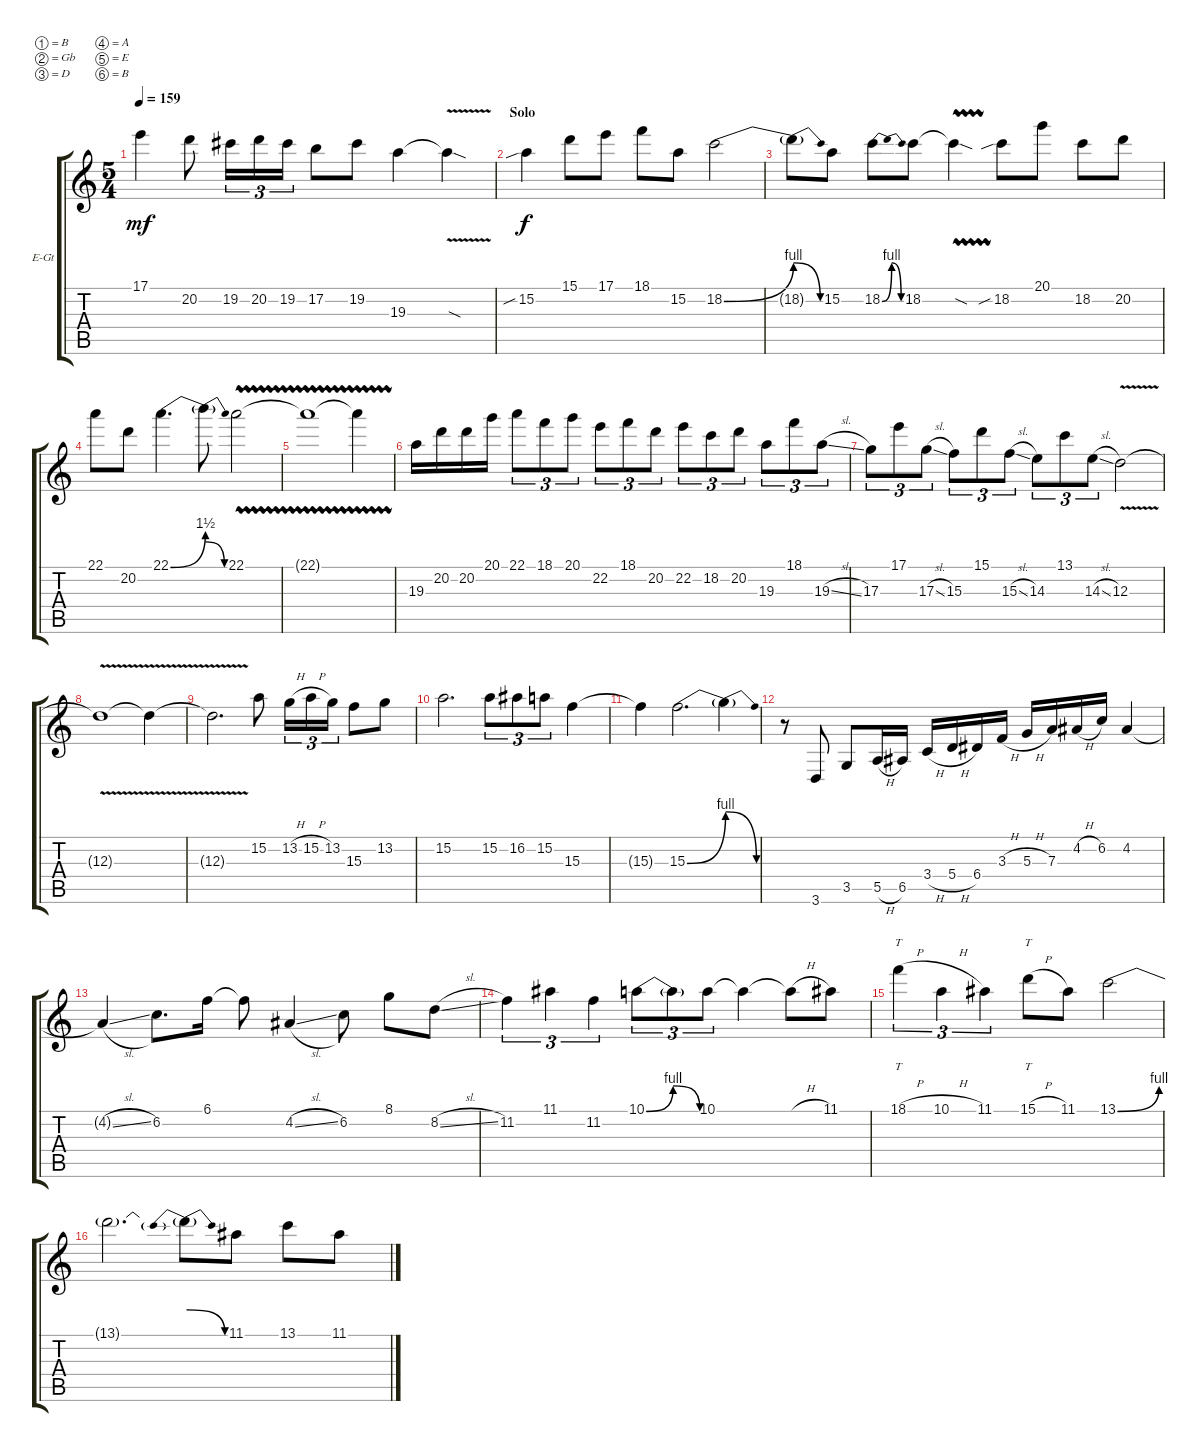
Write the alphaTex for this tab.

\bracketExtendMode groupsimilarinstruments
\firstSystemTrackNameOrientation horizontal
\otherSystemsTrackNameOrientation horizontal
\track ("Lead Guitar 1" "E-Gt") {instrument overdrivenguitar}
\staff {score tabs}
\tuning (B3 Gb3 D3 A2 E2 B1)
\ts (5 4)
\tempo 159
\clef g2
\ks c
17.1.4{dy mf} 20.2.8 19.2.16{tu (3 2)} 20.2.16{tu (3 2)} 19.2.16{tu (3 2)} 17.2.8 19.2.8 19.3.4 19.3{v sod t}.4 |
\section ("" "Solo")
15.2{sib}.4{dy f} 15.1.8 17.1.8 18.1.8 15.2.8 18.2{be (bend 0 0 15 4)}.2 |
18.2{be (release 0 4 15 0) t}.8 15.2.8 18.2{be (bendrelease 0 0 10.2 4 20.4 4 30 0)}.8 18.2.8 18.2{vw sod t}.4 18.2{sib}.8 20.1.8 18.2.8 20.2.8 |
22.1.8 20.2.8 22.1{be (bend 0 0 15 6)}.4{d} 22.1{be (release 0 4 15 0) t}.8 22.1{vw}.2 |
22.1{vw t}.1 22.1{t}.4 |
19.3.16 20.2.16 20.2.16 20.1.16 22.1.8{tu (3 2)} 18.1.8{tu (3 2)} 20.1.8{tu (3 2)} 22.2.8{tu (3 2)} 18.1.8{tu (3 2)} 20.2.8{tu (3 2)} 22.2.8{tu (3 2)} 18.2.8{tu (3 2)} 20.2.8{tu (3 2)} 19.3.8{tu (3 2)} 18.1.8{tu (3 2)} 19.3{sl}.8{tu (3 2)} |
17.3.8{tu (3 2)} 17.1.8{tu (3 2)} 17.3{sl}.8{tu (3 2)} 15.3.8{tu (3 2)} 15.1.8{tu (3 2)} 15.3{sl}.8{tu (3 2)} 14.3.8{tu (3 2)} 13.1.8{tu (3 2)} 14.3{sl}.8{tu (3 2)} 12.3{v}.2 |
12.3{v t}.1 12.3{v t}.4 |
12.3{v t}.2{d} 15.2.8 13.2{h}.16{tu (3 2)} 15.2{h}.16{tu (3 2)} 13.2.16{tu (3 2)} 15.3.8 13.2.8 |
15.2.2{d} 15.2.8{tu (3 2)} 16.2.8{tu (3 2)} 15.2.8{tu (3 2)} 15.3.4 |
15.3{t}.4 15.3{be (bend 0 0 15 4)}.2{d} 15.3{be (release 0 4 15 0) t}.4 |
r.8 3.6.8 3.5.8 5.5{h}.16 6.5.16 3.4{h}.16 5.4{h}.16 6.4.16 3.3{h}.16 5.3{h}.16 7.3.16 4.2{h}.16 6.2.16 4.2.4 |
4.2{sl t}.4 6.2.8{d} 6.1.16 6.1{t}.8 4.2{sl}.4 6.2.8 8.1.8 8.2{sl}.8 |
11.2.4{tu (3 2)} 11.1.4{tu (3 2)} 11.2.4{tu (3 2)} 10.1{be (bendrelease 0 0 10.2 4 20.4 4 30 0)}.8{tu (3 2)} 10.1{t}.8{tu (3 2)} 10.1.8{tu (3 2)} 10.1{t}.4 10.1{h t}.8 11.1.8 |
18.1{h}.4{tt tu (3 2)} 10.1{h}.4{tu (3 2)} 11.1.4{tu (3 2)} 15.1{h}.8{tt} 11.1.8 13.1{be (bend 0 0 15 4)}.2 |
13.1{t}.2{d} 13.1{be (prebendrelease 0 4 15 0) t}.8 11.1.8 13.1.8 11.1.8
